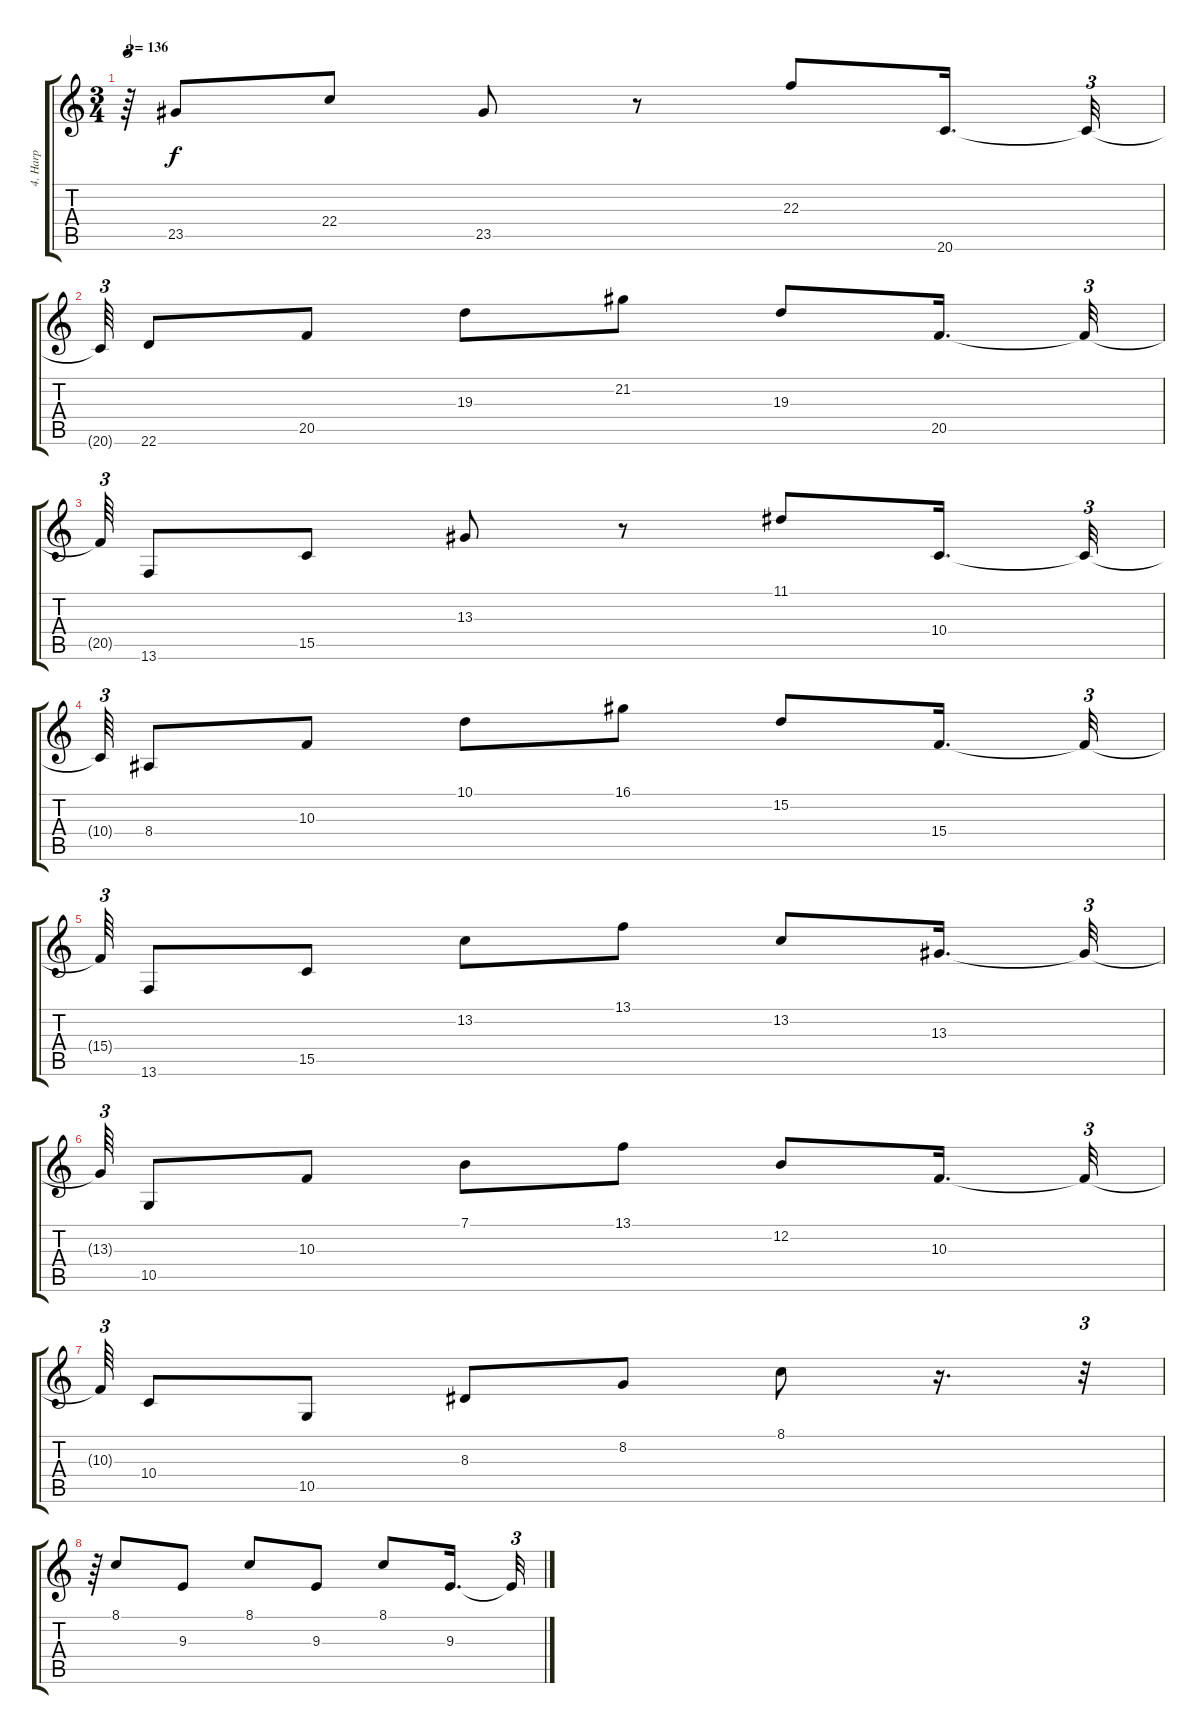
\track ("4. Harp" "4. Harp") {instrument orchestralharp}
\staff {score tabs}
\tuning (E4 B3 G3 D3 A2 E2) {hide}
\ts (3 4)
\tempo 136
\clef g2
\ks c
r.64{tu (3 2) dy f} 23.5.8 22.4.8 23.5.8 r.8 22.3.8 20.6.16{d} 20.6{t}.32{tu (3 2)} |
20.6{t}.64{tu (3 2)} 22.6.8 20.5.8 19.3.8 21.2.8 19.3.8 20.5.16{d} 20.5{t}.32{tu (3 2)} |
20.5{t}.64{tu (3 2)} 13.6.8 15.5.8 13.3.8 r.8 11.1.8 10.4.16{d} 10.4{t}.32{tu (3 2)} |
10.4{t}.64{tu (3 2)} 8.4.8 10.3.8 10.1.8 16.1.8 15.2.8 15.4.16{d} 15.4{t}.32{tu (3 2)} |
15.4{t}.64{tu (3 2)} 13.6.8 15.5.8 13.2.8 13.1.8 13.2.8 13.3.16{d} 13.3{t}.32{tu (3 2)} |
13.3{t}.64{tu (3 2)} 10.5.8 10.3.8 7.1.8 13.1.8 12.2.8 10.3.16{d} 10.3{t}.32{tu (3 2)} |
10.3{t}.64{tu (3 2)} 10.4.8 10.5.8 8.3.8 8.2.8 8.1.8 r.16{d} r.32{tu (3 2)} |
r.64{tu (3 2)} 8.1.8 9.3.8 8.1.8 9.3.8 8.1.8 9.3.16{d} 9.3{t}.32{tu (3 2)}
